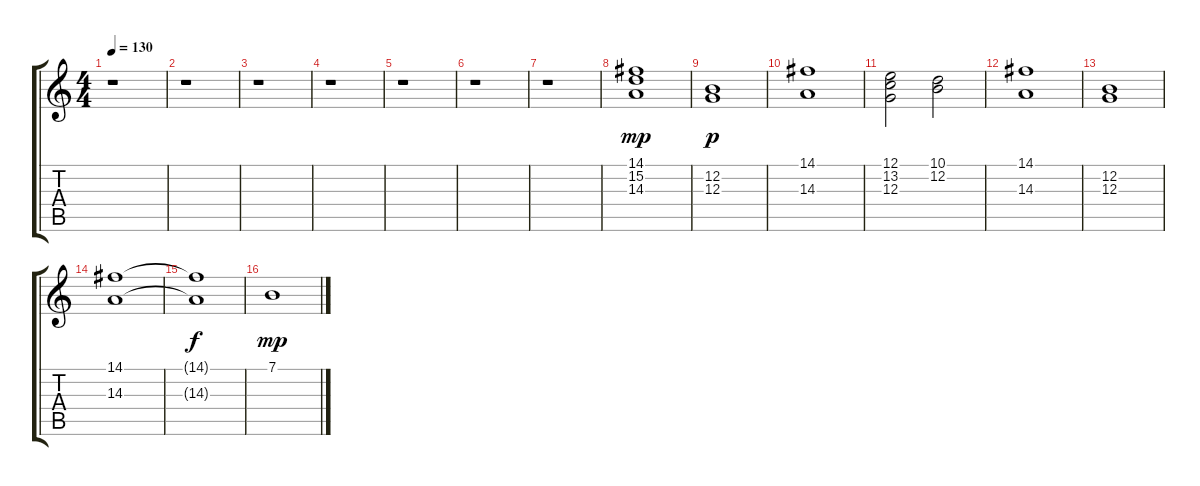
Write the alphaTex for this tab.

\track "" {instrument tremolostrings}
\staff {score tabs}
\tuning (E4 B3 G3 D3 A2 E2) {hide}
\ts (4 4)
\tempo 130
\clef g2
\ks c
r.1{dy mp} |
r.1 |
r.1 |
r.1 |
r.1 |
r.1 |
r.1 |
(14.1 15.2 14.3).1 |
(12.2 12.3).1{dy p} |
(14.1 14.3).1 |
(12.1 13.2 12.3).2 (10.1 12.2).2 |
(14.1 14.3).1 |
(12.2 12.3).1 |
(14.1 14.3).1 |
(14.1{t} 14.3{t}).1{dy f} |
7.1.1{dy mp}
